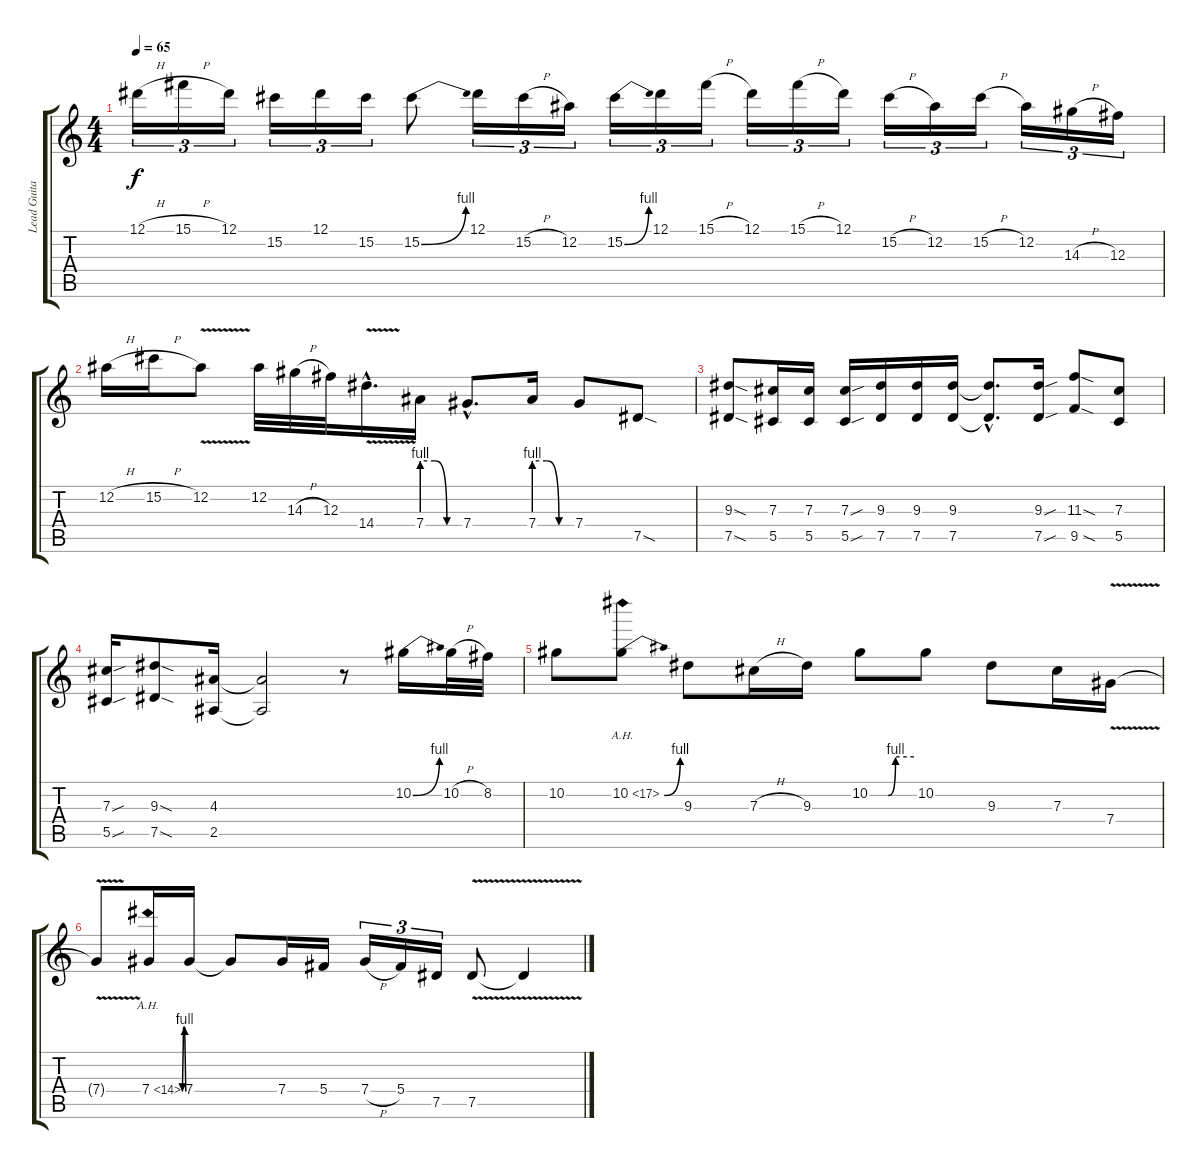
\track ("Lead Guitar" "Lead Guita") {instrument overdrivenguitar}
\staff {score tabs}
\tuning (Eb4 Bb3 Gb3 Db3 Ab2 Db2) {hide}
\ts (4 4)
\tempo 65
\clef g2
\ks c
12.1{h}.16{tu (3 2) dy f} 15.1{h}.16{tu (3 2)} 12.1.16{tu (3 2)} 15.2.16{tu (3 2)} 12.1.16{tu (3 2)} 15.2.16{tu (3 2)} 15.2{be (bend 0 0 60 4)}.8 12.1.16{tu (3 2)} 15.2{h}.16{tu (3 2)} 12.2.16{tu (3 2)} 15.2{be (bend 0 0 60 4)}.16{tu (3 2)} 12.1.16{tu (3 2)} 15.1{h}.16{tu (3 2)} 12.1.16{tu (3 2)} 15.1{h}.16{tu (3 2)} 12.1.16{tu (3 2)} 15.2{h}.16{tu (3 2)} 12.2.16{tu (3 2)} 15.2{h}.16{tu (3 2)} 12.2.16{tu (3 2)} 14.3{h}.16{tu (3 2)} 12.3.16{tu (3 2)} |
12.2{h}.16 15.2{h}.16 12.2{v}.8 12.2.32 14.3{h}.32 12.3.32 14.4{v hac}.16{d} 7.4{be (custom 0 4 20 4 40 0 60 0)}.16 7.4{hac}.8{d} 7.4{be (custom 0 4 20 4 40 0 60 0)}.16 7.4.8 7.5{sod}.8 |
(9.3{sod} 7.5{sod}).8 (7.3 5.5).16 (7.3 5.5).16 (7.3{sou} 5.5{sou}).16 (9.3 7.5).16 (9.3 7.5).16 (9.3 7.5).16 (9.3{hac t} 7.5{hac t}).8{d} (9.3{sou} 7.5{sou}).16 (11.3{sod} 9.5{sod}).8 (7.3 5.5).8 |
(7.3{sou} 5.5{sou}).16 (9.3{sod} 7.5{sod}).8 (4.3 2.5).16 (4.3{t} 2.5{t}).2 r.8 10.2{be (bend 0 0 60 4)}.16 10.2{h}.32 8.2.32 |
10.2.8 10.2{be (bend 0 0 60 4) ah 7}.8 9.3.8 7.3{h}.16 9.3.16 10.2{be (custom 0 0 25 0 35 4 60 4)}.8 10.2.8 9.3.8 7.3.16 7.4{v}.16 |
7.4{t}.8 7.4{be (custom 0 0 15 4 30 4 45 0 60 0) ah 7}.16 7.4.16 7.4{t}.8 7.4.16 5.4.16 7.4{h}.16{tu (3 2)} 5.4.16{tu (3 2)} 7.5.16{tu (3 2)} 7.5{v}.8 7.5{t}.4
